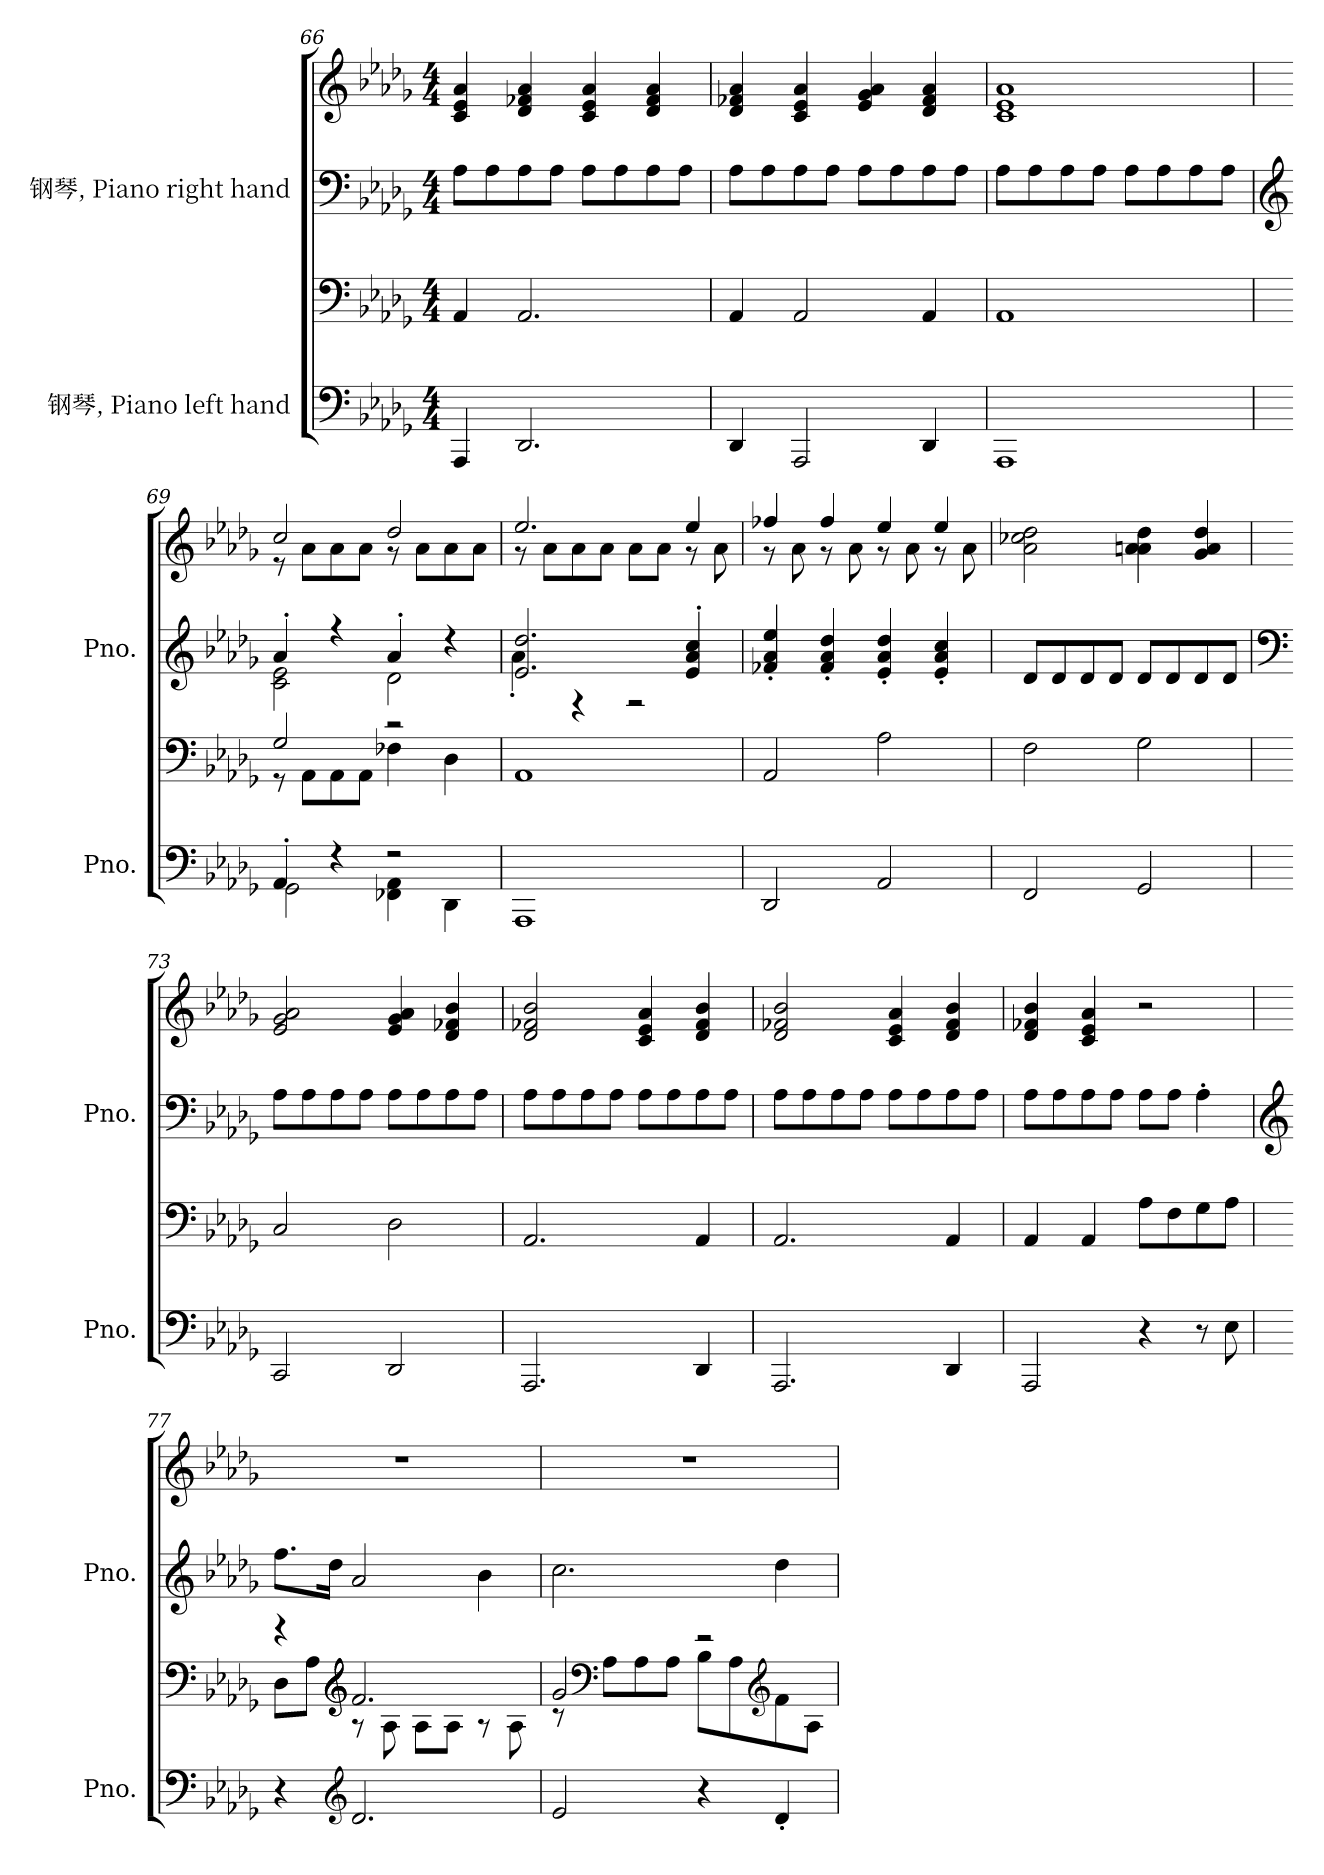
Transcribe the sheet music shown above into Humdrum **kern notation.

**kern	**kern	**kern	**kern
*part2	*part2	*part1	*part1
*staff4	*staff3	*staff2	*staff1
*I"钢琴, Piano left hand	*	*I"钢琴, Piano right hand	*
*I'Pno.	*	*I'Pno.	*
*clefF4	*clefF4	*clefF4	*clefG2
*k[b-e-a-d-g-]	*k[b-e-a-d-g-]	*k[b-e-a-d-g-]	*k[b-e-a-d-g-]
*M4/4	*M4/4	*M4/4	*M4/4
*MM99	*MM99	*MM99	*MM99
=66	=66	=66	=66
4AAA-/	4AA-/	8A-\L	4c/ 4e-/ 4a-/
.	.	8A-\	.
2.DD-/	2.AA-/	8A-\	4d-/ 4f-X/ 4a-/
.	.	8A-\J	.
*	*	*	*MM101
.	.	8A-\L	4c/ 4e-/ 4a-/
.	.	8A-\	.
.	.	8A-\	4d-/ 4f-/ 4a-/
.	.	8A-\J	.
=67	=67	=67	=67
*	*	*	*MM99
4DD-/	4AA-/	8A-\L	4d-/ 4f-X/ 4a-/
.	.	8A-\	.
2AAA-/	2AA-/	8A-\	4c/ 4e-/ 4a-/
.	.	8A-\J	.
.	.	8A-\L	4e-/ 4g-/ 4a-/
.	.	8A-\	.
*	*	*	*MM96
4DD-/	4AA-/	8A-\	4d-/ 4f-/ 4a-/
.	.	8A-\J	.
!!LO:LB:g=z
=68	=68	=68	=68
*	*	*	*MM98
1AAA-	1AA-	8A-\L	1c 1e- 1a-
.	.	8A-\	.
.	.	8A-\	.
.	.	8A-\J	.
.	.	8A-\L	.
.	.	8A-\	.
.	.	8A-\	.
.	.	8A-\J	.
=69	=69	=69	=69
*	*	*clefG2	*
*	*	*	*MM99
*^	*^	*^	*^
4AA-'/	2GG-\	2G-/	8r	4a-'/	2c\ 2e-\	2cc/	8r
*	*	*	*	*	*	*MM107	*
.	.	.	8AA-\L	.	.	.	8a-\L
4r	.	.	8AA-\	4r	.	.	8a-\
*	*	*	*	*	*	*MM102	*
.	.	.	8AA-\J	.	.	.	8a-\J
2r	4FF-X\ 4AA-\	2r	4F-X\	4a-'/	2d-\	2dd-/	8r
.	.	.	.	.	.	.	8a-\L
.	4DD-\	.	4D-\	4r	.	.	8a-\
.	.	.	.	.	.	.	8a-\J
*v	*v	*	*	*	*	*	*
*	*v	*v	*	*	*	*
=70	=70	=70	=70	=70	=70
*	*	*	*	*MM98	*
1AAA-	1AA-	2.e-/ 2.dd-/	4a-'\	2.ee-/	8r
.	.	.	.	.	8a-\L
.	.	.	4r	.	8a-\
.	.	.	.	.	8a-\J
.	.	.	2r	.	8a-\L
.	.	.	.	.	8a-\J
.	.	4e-/' 4a-/' 4cc/'	.	4ee-/	8r
.	.	.	.	.	8a-\
*	*	*v	*v	*	*
=71	=71	=71	=71	=71
2DD-/	2AA-/	4f-X/' 4a-/' 4ee-/'	4ff-X/	8r
.	.	.	.	8a-\
.	.	4f-/' 4a-/' 4dd-/'	4ff-/	8r
.	.	.	.	8a-\
2AA-/	2A-\	4e-/' 4a-/' 4dd-/'	4ee-/	8r
.	.	.	.	8a-\
.	.	4e-/' 4a-/' 4cc/'	4ee-/	8r
.	.	.	.	8a-\
*	*	*	*v	*v
!!LO:LB:g=z
=72	=72	=72	=72
2FF/	2F\	8d-/L	2a-\ 2cc-X\ 2dd-\
.	.	8d-/	.
.	.	8d-/	.
.	.	8d-/J	.
2GG-/	2G-\	8d-/L	4a-\ 4an\ 4dd-\
.	.	8d-/	.
.	.	8d-/	4g-/ 4a/ 4dd-/
.	.	8d-/J	.
=73	=73	=73	=73
*	*	*clefF4	*
2CC/	2C/	8A-\L	2e-/ 2g-/ 2a-/
.	.	8A-\	.
.	.	8A-\	.
.	.	8A-\J	.
2DD-/	2D-\	8A-\L	4e-/ 4g-/ 4a-/
.	.	8A-\	.
.	.	8A-\	4d-/ 4f-X/ 4b-/
.	.	8A-\J	.
=74	=74	=74	=74
*	*	*	*MM99
2.AAA-/	2.AA-/	8A-\L	2d-/ 2f-X/ 2b-/
.	.	8A-\	.
.	.	8A-\	.
.	.	8A-\J	.
.	.	8A-\L	4c/ 4e-/ 4a-/
.	.	8A-\	.
4DD-/	4AA-/	8A-\	4d-/ 4f-/ 4b-/
.	.	8A-\J	.
=75	=75	=75	=75
2.AAA-/	2.AA-/	8A-\L	2d-/ 2f-X/ 2b-/
.	.	8A-\	.
.	.	8A-\	.
.	.	8A-\J	.
.	.	8A-\L	4c/ 4e-/ 4a-/
.	.	8A-\	.
4DD-/	4AA-/	8A-\	4d-/ 4f-/ 4b-/
.	.	8A-\J	.
!!LO:PB:g=z
=76	=76	=76	=76
2AAA-/	4AA-/	8A-\L	4d-/ 4f-X/ 4b-/
.	.	8A-\	.
.	4AA-/	8A-\	4c/ 4e-/ 4a-/
.	.	8A-\J	.
4r	8A-\L	8A-\L	2r
.	8F\	8A-\J	.
8r	8G-\	4A-'\	.
8E-\	8A-\J	.	.
=77	=77	=77	=77
*	*	*clefG2	*
*	*^	*	*
4r	4r	8D-\L	8.ff\L	1r
.	.	8A-\J	.	.
.	.	.	16dd-\Jk	.
*clefG2	*clefG2	*	*	*
2.d-/	2.f/	8r	2a-/	.
.	.	8A-\	.	.
.	.	8A-\L	.	.
.	.	8A-\J	.	.
.	.	8r	4b-\	.
.	.	8A-\	.	.
=78	=78	=78	=78	=78
2e-/	2g-/	8r	2.cc\	1r
*	*clefF4	*	*	*
.	.	8A-\L	.	.
.	.	8A-\	.	.
.	.	8A-\J	.	.
4r	2r	8B-\L	.	.
.	.	8A-\	.	.
*	*clefG2	*	*	*
4d-'/	.	8f\	4dd-\	.
.	.	8A-\J	.	.
*	*v	*v	*	*
=	=	=	=
*-	*-	*-	*-
